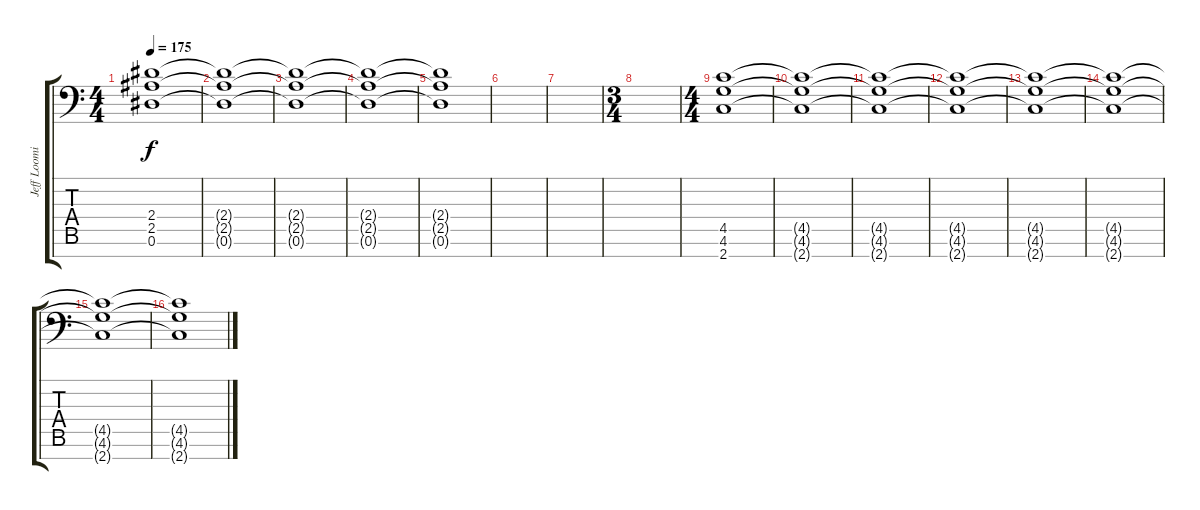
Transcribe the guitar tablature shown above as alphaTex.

\track ("Jeff Loomis" "Jeff Loomi") {instrument distortionguitar}
\staff {score tabs}
\tuning (Eb4 Bb3 Gb3 Db3 Ab2 Eb2 Bb1) {hide}
\ts (4 4)
\tempo 175
\clef f4
\ks c
(2.4 2.5 0.6).1{dy f} |
(2.4{t} 2.5{t} 0.6{t}).1 |
(2.4{t} 2.5{t} 0.6{t}).1 |
(2.4{t} 2.5{t} 0.6{t}).1 |
(2.4{t} 2.5{t} 0.6{t}).1 |
|
|
\ts (3 4)
|
\ts (4 4)
(4.5 4.6 2.7).1{volume 14} |
(4.5{t} 4.6{t} 2.7{t}).1 |
(4.5{t} 4.6{t} 2.7{t}).1 |
(4.5{t} 4.6{t} 2.7{t}).1 |
(4.5{t} 4.6{t} 2.7{t}).1 |
(4.5{t} 4.6{t} 2.7{t}).1 |
(4.5{t} 4.6{t} 2.7{t}).1 |
(4.5{t} 4.6{t} 2.7{t}).1
